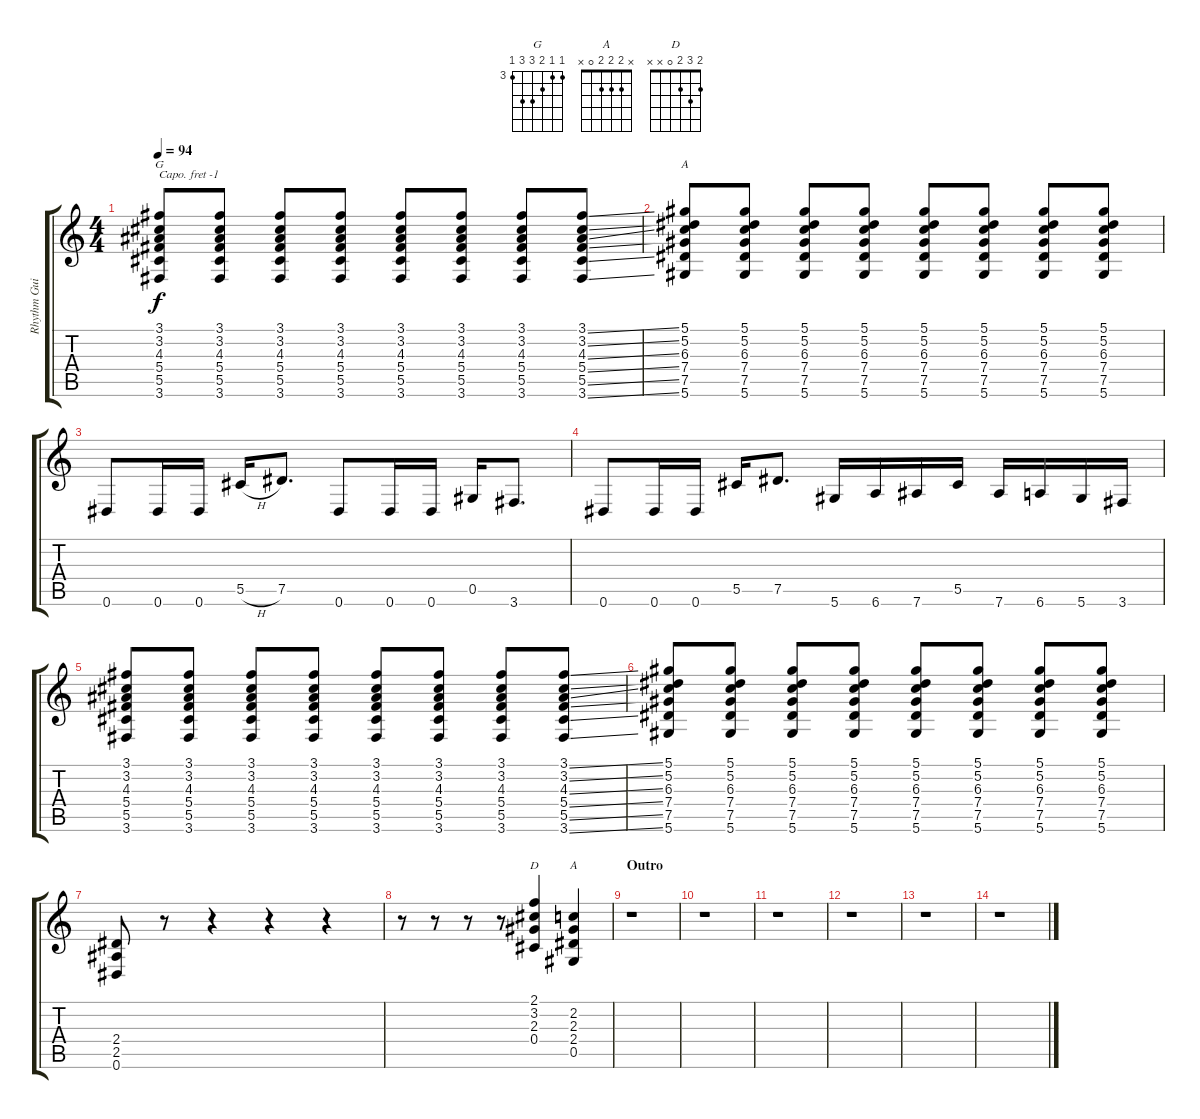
\track ("Rhythm Guitar" "Rhythm Gui") {instrument distortionguitar}
\staff {score tabs}
\capo -1
\tuning (E4 B3 G3 D3 A2 E2) {hide}
\chord ("G" 3 3 4 5 5 3) {firstfret 3}
\chord ("A" 5 5 6 7 7 5) {firstfret 5}
\chord ("D" 2 3 2 0 x x)
\chord ("A" x 2 2 2 0 x)
\ts (4 4)
\tempo 94
\clef g2
\ks c
(3.1 3.2 4.3 5.4 5.5 3.6).8{ch "G" dy f} (3.1 3.2 4.3 5.4 5.5 3.6).8 (3.1 3.2 4.3 5.4 5.5 3.6).8 (3.1 3.2 4.3 5.4 5.5 3.6).8 (3.1 3.2 4.3 5.4 5.5 3.6).8 (3.1 3.2 4.3 5.4 5.5 3.6).8 (3.1 3.2 4.3 5.4 5.5 3.6).8 (3.1{ss} 3.2{ss} 4.3{ss} 5.4{ss} 5.5{ss} 3.6{ss}).8 |
(5.1 5.2 6.3 7.4 7.5 5.6).8{ch "A"} (5.1 5.2 6.3 7.4 7.5 5.6).8 (5.1 5.2 6.3 7.4 7.5 5.6).8 (5.1 5.2 6.3 7.4 7.5 5.6).8 (5.1 5.2 6.3 7.4 7.5 5.6).8 (5.1 5.2 6.3 7.4 7.5 5.6).8 (5.1 5.2 6.3 7.4 7.5 5.6).8 (5.1 5.2 6.3 7.4 7.5 5.6).8 |
0.6.8 0.6.16 0.6.16 5.5{h}.16 7.5.8{d} 0.6.8 0.6.16 0.6.16 0.5.16 3.6.8{d} |
0.6.8 0.6.16 0.6.16 5.5.16 7.5.8{d} 5.6.16 6.6.16 7.6.16 5.5.16 7.6.16 6.6.16 5.6.16 3.6.16 |
(3.1 3.2 4.3 5.4 5.5 3.6).8 (3.1 3.2 4.3 5.4 5.5 3.6).8 (3.1 3.2 4.3 5.4 5.5 3.6).8 (3.1 3.2 4.3 5.4 5.5 3.6).8 (3.1 3.2 4.3 5.4 5.5 3.6).8 (3.1 3.2 4.3 5.4 5.5 3.6).8 (3.1 3.2 4.3 5.4 5.5 3.6).8 (3.1{ss} 3.2{ss} 4.3{ss} 5.4{ss} 5.5{ss} 3.6{ss}).8 |
(5.1 5.2 6.3 7.4 7.5 5.6).8 (5.1 5.2 6.3 7.4 7.5 5.6).8 (5.1 5.2 6.3 7.4 7.5 5.6).8 (5.1 5.2 6.3 7.4 7.5 5.6).8 (5.1 5.2 6.3 7.4 7.5 5.6).8 (5.1 5.2 6.3 7.4 7.5 5.6).8 (5.1 5.2 6.3 7.4 7.5 5.6).8 (5.1 5.2 6.3 7.4 7.5 5.6).8 |
(2.4 2.5 0.6).8 r.8 r.4 r.4 r.4 |
r.8 r.8 r.8 r.8 (2.1 3.2 2.3 0.4).4{ch "D"} (2.2 2.3 2.4 0.5).4{ch "A"} |
\section ("" "Outro")
r.1 |
r.1 |
r.1 |
r.1 |
r.1 |
r.1
